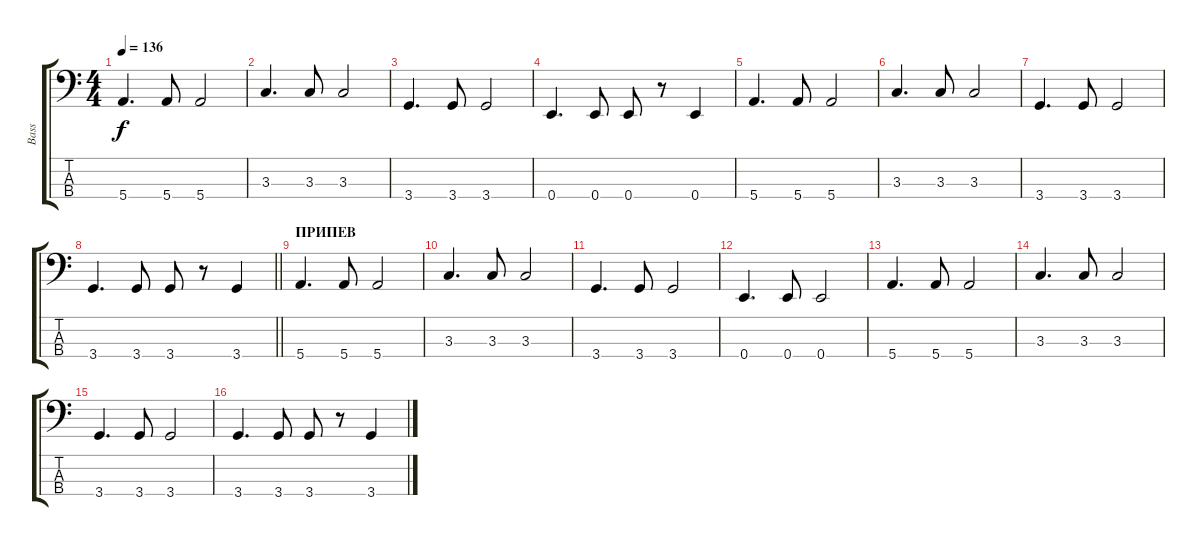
\track ("Bass" "Bass") {instrument electricbassfinger}
\staff {score tabs}
\tuning (G2 D2 A1 E1) {hide}
\ts (4 4)
\tempo 136
\clef f4
\ks c
5.4.4{d dy f} 5.4.8 5.4.2 |
3.3.4{d} 3.3.8 3.3.2 |
3.4.4{d} 3.4.8 3.4.2 |
0.4.4{d} 0.4.8 0.4.8 r.8 0.4.4 |
5.4.4{d} 5.4.8 5.4.2 |
3.3.4{d} 3.3.8 3.3.2 |
3.4.4{d} 3.4.8 3.4.2 |
\barLineRight lightlight
3.4.4{d} 3.4.8 3.4.8 r.8 3.4.4 |
\section ("" "ПРИПЕВ")
5.4.4{d} 5.4.8 5.4.2 |
3.3.4{d} 3.3.8 3.3.2 |
3.4.4{d} 3.4.8 3.4.2 |
0.4.4{d} 0.4.8 0.4.2 |
5.4.4{d} 5.4.8 5.4.2 |
3.3.4{d} 3.3.8 3.3.2 |
3.4.4{d} 3.4.8 3.4.2 |
3.4.4{d} 3.4.8 3.4.8 r.8 3.4.4
